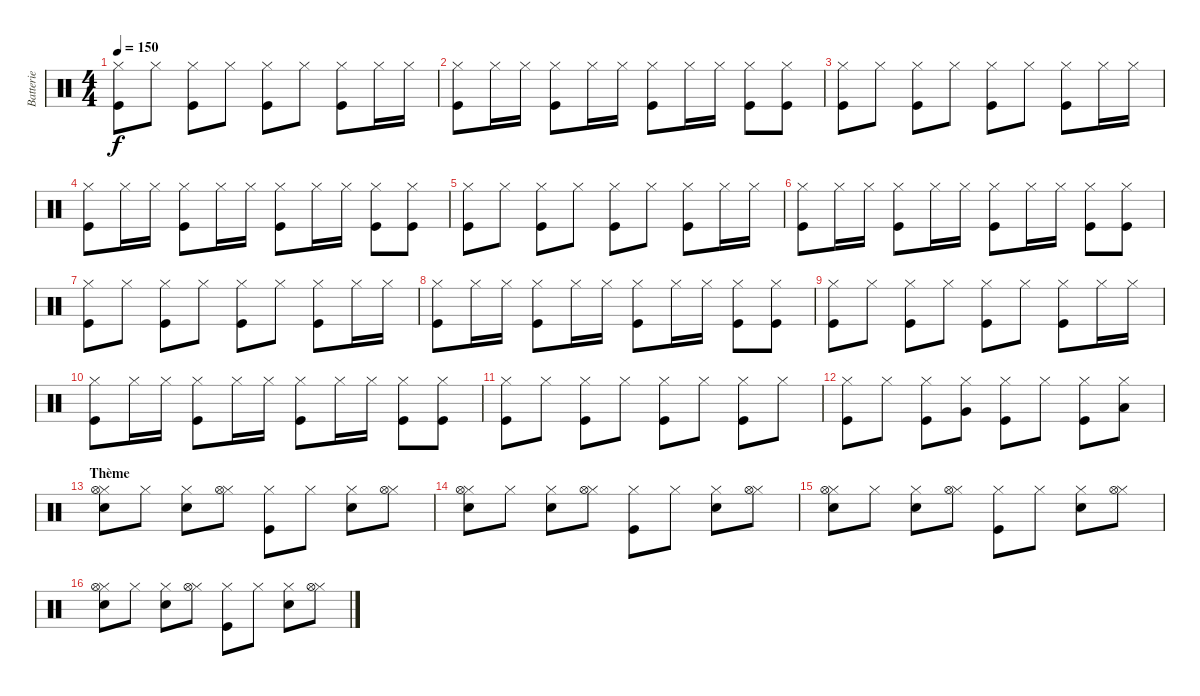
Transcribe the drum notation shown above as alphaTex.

\track ("Batterie" "Batterie") {instrument percussion}
\staff {score}
\articulation defaults
\ts (4 4)
\tempo 150
\clef neutral
\ks c
("Hi-Hat (closed)" "Kick (hit)").8{dy f} "Hi-Hat (closed)".8 ("Hi-Hat (closed)" "Kick (hit)").8 "Hi-Hat (closed)".8 ("Hi-Hat (closed)" "Kick (hit)").8 "Hi-Hat (closed)".8 ("Hi-Hat (closed)" "Kick (hit)").8 "Hi-Hat (closed)".16 "Hi-Hat (closed)".16 |
("Hi-Hat (closed)" "Kick (hit)").8 "Hi-Hat (closed)".16 "Hi-Hat (closed)".16 ("Hi-Hat (closed)" "Kick (hit)").8 "Hi-Hat (closed)".16 "Hi-Hat (closed)".16 ("Hi-Hat (closed)" "Kick (hit)").8 "Hi-Hat (closed)".16 "Hi-Hat (closed)".16 ("Hi-Hat (closed)" "Kick (hit)").8 ("Hi-Hat (closed)" "Kick (hit)").8 |
("Hi-Hat (closed)" "Kick (hit)").8 "Hi-Hat (closed)".8 ("Hi-Hat (closed)" "Kick (hit)").8 "Hi-Hat (closed)".8 ("Hi-Hat (closed)" "Kick (hit)").8 "Hi-Hat (closed)".8 ("Hi-Hat (closed)" "Kick (hit)").8 "Hi-Hat (closed)".16 "Hi-Hat (closed)".16 |
("Hi-Hat (closed)" "Kick (hit)").8 "Hi-Hat (closed)".16 "Hi-Hat (closed)".16 ("Hi-Hat (closed)" "Kick (hit)").8 "Hi-Hat (closed)".16 "Hi-Hat (closed)".16 ("Hi-Hat (closed)" "Kick (hit)").8 "Hi-Hat (closed)".16 "Hi-Hat (closed)".16 ("Hi-Hat (closed)" "Kick (hit)").8 ("Hi-Hat (closed)" "Kick (hit)").8 |
("Hi-Hat (closed)" "Kick (hit)").8 "Hi-Hat (closed)".8 ("Hi-Hat (closed)" "Kick (hit)").8 "Hi-Hat (closed)".8 ("Hi-Hat (closed)" "Kick (hit)").8 "Hi-Hat (closed)".8 ("Hi-Hat (closed)" "Kick (hit)").8 "Hi-Hat (closed)".16 "Hi-Hat (closed)".16 |
("Hi-Hat (closed)" "Kick (hit)").8 "Hi-Hat (closed)".16 "Hi-Hat (closed)".16 ("Hi-Hat (closed)" "Kick (hit)").8 "Hi-Hat (closed)".16 "Hi-Hat (closed)".16 ("Hi-Hat (closed)" "Kick (hit)").8 "Hi-Hat (closed)".16 "Hi-Hat (closed)".16 ("Hi-Hat (closed)" "Kick (hit)").8 ("Hi-Hat (closed)" "Kick (hit)").8 |
("Hi-Hat (closed)" "Kick (hit)").8 "Hi-Hat (closed)".8 ("Hi-Hat (closed)" "Kick (hit)").8 "Hi-Hat (closed)".8 ("Hi-Hat (closed)" "Kick (hit)").8 "Hi-Hat (closed)".8 ("Hi-Hat (closed)" "Kick (hit)").8 "Hi-Hat (closed)".16 "Hi-Hat (closed)".16 |
("Hi-Hat (closed)" "Kick (hit)").8 "Hi-Hat (closed)".16 "Hi-Hat (closed)".16 ("Hi-Hat (closed)" "Kick (hit)").8 "Hi-Hat (closed)".16 "Hi-Hat (closed)".16 ("Hi-Hat (closed)" "Kick (hit)").8 "Hi-Hat (closed)".16 "Hi-Hat (closed)".16 ("Hi-Hat (closed)" "Kick (hit)").8 ("Hi-Hat (closed)" "Kick (hit)").8 |
("Hi-Hat (closed)" "Kick (hit)").8 "Hi-Hat (closed)".8 ("Hi-Hat (closed)" "Kick (hit)").8 "Hi-Hat (closed)".8 ("Hi-Hat (closed)" "Kick (hit)").8 "Hi-Hat (closed)".8 ("Hi-Hat (closed)" "Kick (hit)").8 "Hi-Hat (closed)".16 "Hi-Hat (closed)".16 |
("Hi-Hat (closed)" "Kick (hit)").8 "Hi-Hat (closed)".16 "Hi-Hat (closed)".16 ("Hi-Hat (closed)" "Kick (hit)").8 "Hi-Hat (closed)".16 "Hi-Hat (closed)".16 ("Hi-Hat (closed)" "Kick (hit)").8 "Hi-Hat (closed)".16 "Hi-Hat (closed)".16 ("Hi-Hat (closed)" "Kick (hit)").8 ("Hi-Hat (closed)" "Kick (hit)").8 |
("Hi-Hat (closed)" "Kick (hit)").8 "Hi-Hat (closed)".8 ("Hi-Hat (closed)" "Kick (hit)").8 "Hi-Hat (closed)".8 ("Hi-Hat (closed)" "Kick (hit)").8 "Hi-Hat (closed)".8 ("Hi-Hat (closed)" "Kick (hit)").8 "Hi-Hat (closed)".8 |
("Hi-Hat (closed)" "Kick (hit)").8 "Hi-Hat (closed)".8 ("Hi-Hat (closed)" "Kick (hit)").8 ("Hi-Hat (closed)" "Very Low Tom (hit)").8 ("Hi-Hat (closed)" "Kick (hit)").8 "Hi-Hat (closed)".8 ("Hi-Hat (closed)" "Kick (hit)").8 ("Hi-Hat (closed)" "Low Floor Tom (hit)").8 |
\section ("" "Thème")
("Hi-Hat (closed)" "Hi-Hat (open)" "Electric Snare (hit)").8 "Hi-Hat (closed)".8 ("Hi-Hat (closed)" "Snare (hit) 2").8 ("Hi-Hat (closed)" "Hi-Hat (open)").8 ("Hi-Hat (closed)" "Kick (hit)").8 "Hi-Hat (closed)".8 ("Hi-Hat (closed)" "Snare (hit) 2").8 ("Hi-Hat (closed)" "Hi-Hat (open)").8 |
("Hi-Hat (closed)" "Hi-Hat (open)" "Electric Snare (hit)").8 "Hi-Hat (closed)".8 ("Hi-Hat (closed)" "Snare (hit) 2").8 ("Hi-Hat (closed)" "Hi-Hat (open)").8 ("Hi-Hat (closed)" "Kick (hit)").8 "Hi-Hat (closed)".8 ("Hi-Hat (closed)" "Snare (hit) 2").8 ("Hi-Hat (closed)" "Hi-Hat (open)").8 |
("Hi-Hat (closed)" "Hi-Hat (open)" "Electric Snare (hit)").8 "Hi-Hat (closed)".8 ("Hi-Hat (closed)" "Snare (hit) 2").8 ("Hi-Hat (closed)" "Hi-Hat (open)").8 ("Hi-Hat (closed)" "Kick (hit)").8 "Hi-Hat (closed)".8 ("Hi-Hat (closed)" "Snare (hit) 2").8 ("Hi-Hat (closed)" "Hi-Hat (open)").8 |
("Hi-Hat (closed)" "Hi-Hat (open)" "Electric Snare (hit)").8 "Hi-Hat (closed)".8 ("Hi-Hat (closed)" "Snare (hit) 2").8 ("Hi-Hat (closed)" "Hi-Hat (open)").8 ("Hi-Hat (closed)" "Kick (hit)").8 "Hi-Hat (closed)".8 ("Hi-Hat (closed)" "Snare (hit) 2").8 ("Hi-Hat (closed)" "Hi-Hat (open)").8
